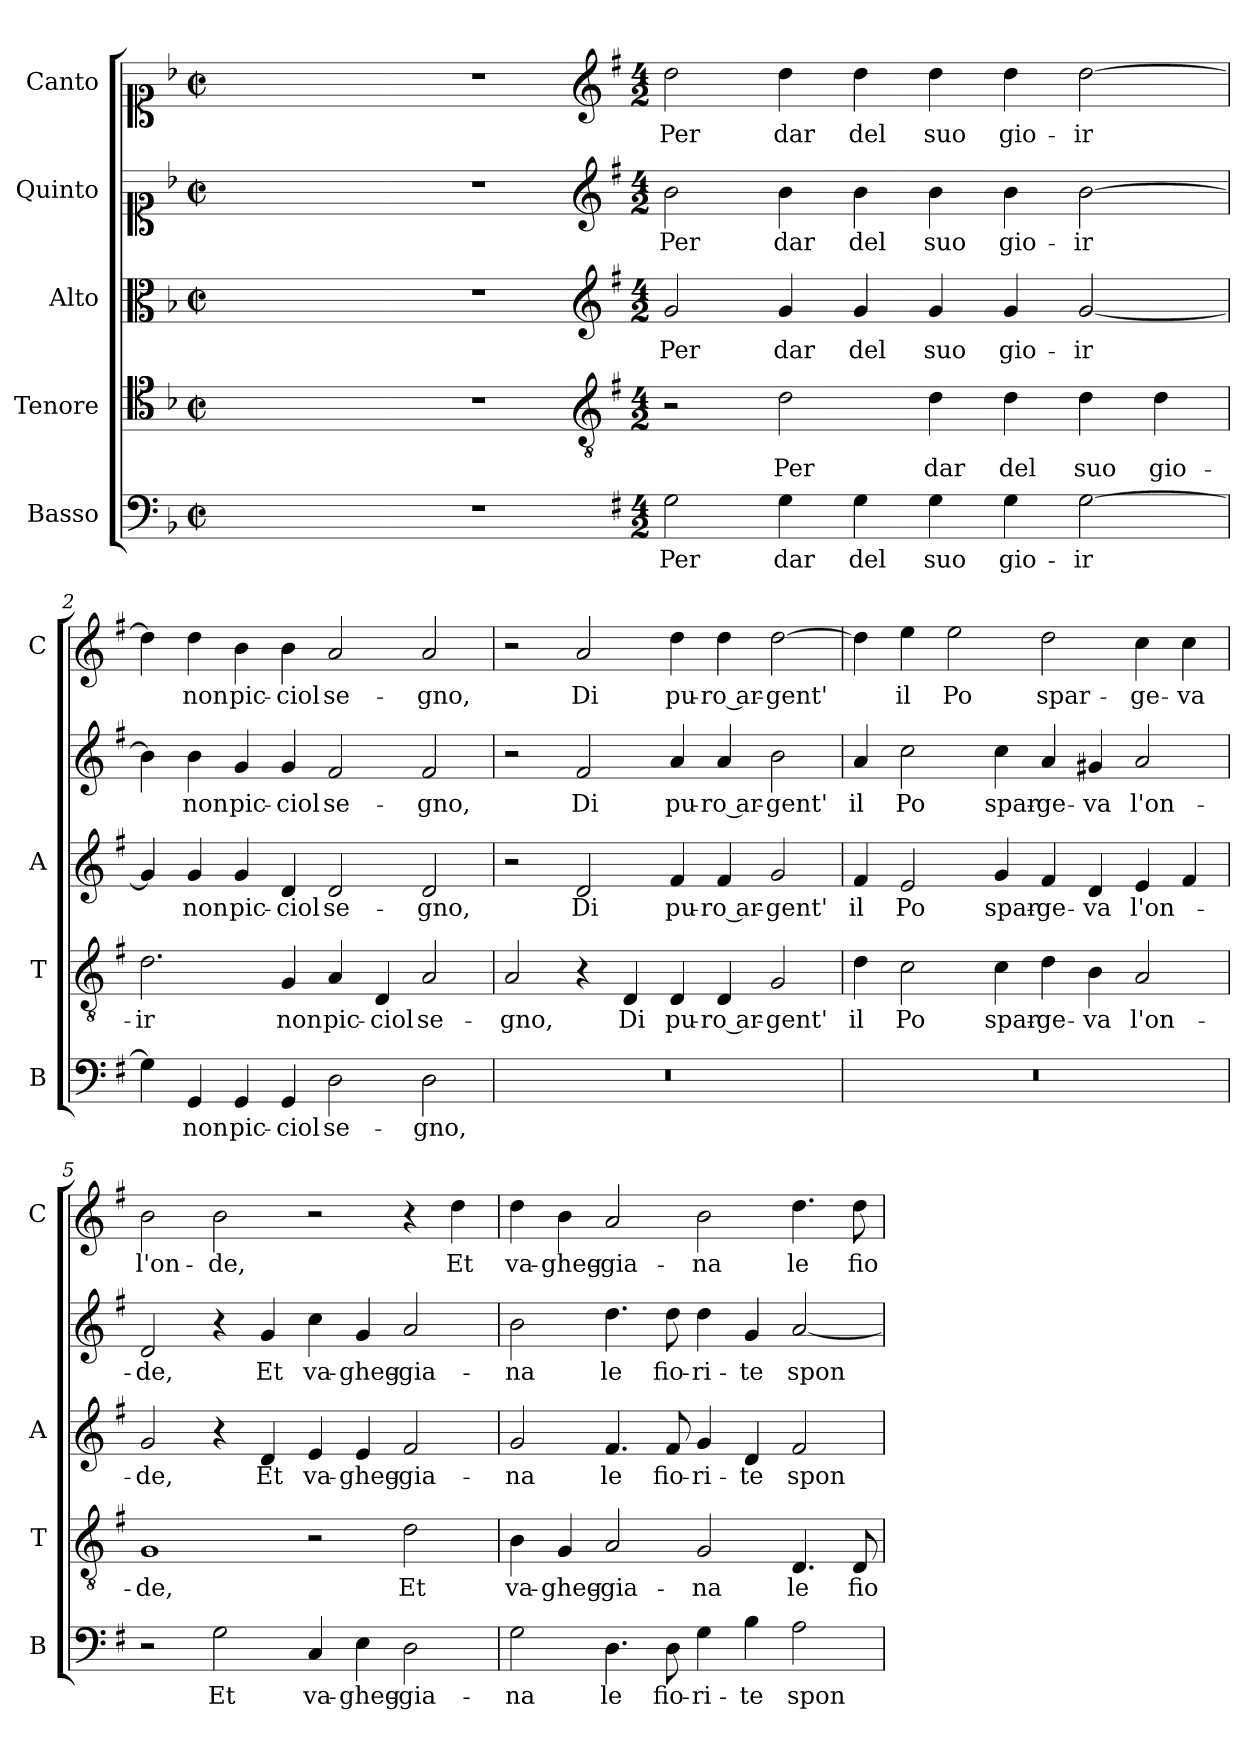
**kern	**text	**kern	**text	**kern	**text	**kern	**text	**kern	**text
*part5	*part5	*part4	*part4	*part3	*part3	*part2	*part2	*part1	*part1
*staff5	*staff5	*staff4	*staff4	*staff3	*staff3	*staff2	*staff2	*staff1	*staff1
*I"Basso	*	*I"Tenore	*	*I"Alto	*	*I"Quinto	*	*I"Canto	*
*I'B	*	*I'T	*	*I'A	*	*	*	*I'C	*
*clefF4	*	*clefC4	*	*clefC3	*	*clefC1	*	*clefC1	*
*k[b-]	*	*k[b-]	*	*k[b-]	*	*k[b-]	*	*k[b-]	*
*F:	*	*F:	*	*F:	*	*F:	*	*F:	*
*M2/2	*	*M2/2	*	*M2/2	*	*M2/2	*	*M2/2	*
*met(c|)	*	*met(c|)	*	*met(c|)	*	*met(c|)	*	*met(c|)	*
=	=	=	=	=	=	=	=	=	=
1ryy	.	1ryy	.	1ryy	.	1ryy	.	1ryy	.
=1X-	=1X-	=1X-	=1X-	=1X-	=1X-	=1X-	=1X-	=1X-	=1X-
1r	.	1r	.	1r	.	1r	.	1r	.
=1-	=1-	=1-	=1-	=1-	=1-	=1-	=1-	=1-	=1-
*	*	*clefGv2	*	*clefG2	*	*clefG2	*	*clefG2	*
*k[f#]	*	*k[f#]	*	*k[f#]	*	*k[f#]	*	*k[f#]	*
*G:	*	*G:	*	*G:	*	*G:	*	*G:	*
*M4/2	*	*M4/2	*	*M4/2	*	*M4/2	*	*M4/2	*
!	!LO:LY:b	!	!	!	!LO:LY:b	!	!LO:LY:b	!	!LO:LY:b
2G\	Per	2r	.	2g/	Per	2b\	Per	2dd\	Per
!	!LO:LY:b	!	!LO:LY:b	!	!LO:LY:b	!	!LO:LY:b	!	!LO:LY:b
4G\	dar	2d\	Per	4g/	dar	4b\	dar	4dd\	dar
!	!LO:LY:b	!	!	!	!LO:LY:b	!	!LO:LY:b	!	!LO:LY:b
4G\	del	.	.	4g/	del	4b\	del	4dd\	del
!	!LO:LY:b	!	!LO:LY:b	!	!LO:LY:b	!	!LO:LY:b	!	!LO:LY:b
4G\	suo	4d\	dar	4g/	suo	4b\	suo	4dd\	suo
!	!LO:LY:b	!	!LO:LY:b	!	!LO:LY:b	!	!LO:LY:b	!	!LO:LY:b
4G\	gio-	4d\	del	4g/	gio-	4b\	gio-	4dd\	gio-
!	!LO:LY:b	!	!LO:LY:b	!	!LO:LY:b	!	!LO:LY:b	!	!LO:LY:b
[2G\	-ir	4d\	suo	[2g/	-ir	[2b\	-ir	[2dd\	-ir
!	!	!	!LO:LY:b	!	!	!	!	!	!
.	.	4d\	gio-	.	.	.	.	.	.
=2	=2	=2	=2	=2	=2	=2	=2	=2	=2
!	!	!	!LO:LY:b	!	!	!	!	!	!
4G\]	.	2.d\	-ir	4g/]	.	4b\]	.	4dd\]	.
!	!LO:LY:b	!	!	!	!LO:LY:b	!	!LO:LY:b	!	!LO:LY:b
4GG/	non	.	.	4g/	non	4b\	non	4dd\	non
!	!LO:LY:b	!	!	!	!LO:LY:b	!	!LO:LY:b	!	!LO:LY:b
4GG/	pic-	.	.	4g/	pic-	4g/	pic-	4b\	pic-
!	!LO:LY:b	!	!LO:LY:b	!	!LO:LY:b	!	!LO:LY:b	!	!LO:LY:b
4GG/	-ciol	4G/	non	4d/	-ciol	4g/	-ciol	4b\	-ciol
!	!LO:LY:b	!	!LO:LY:b	!	!LO:LY:b	!	!LO:LY:b	!	!LO:LY:b
2D\	se-	4A/	pic-	2d/	se-	2f#/	se-	2a/	se-
!	!	!	!LO:LY:b	!	!	!	!	!	!
.	.	4D/	-ciol	.	.	.	.	.	.
!	!LO:LY:b	!	!LO:LY:b	!	!LO:LY:b	!	!LO:LY:b	!	!LO:LY:b
2D\	-gno,	2A/	se-	2d/	-gno,	2f#/	-gno,	2a/	-gno,
=3	=3	=3	=3	=3	=3	=3	=3	=3	=3
!	!	!	!LO:LY:b	!	!	!	!	!	!
0r	.	2A/	-gno,	2r	.	2r	.	2r	.
!	!	!	!	!	!LO:LY:b	!	!LO:LY:b	!	!LO:LY:b
.	.	4r	.	2d/	Di	2f#/	Di	2a/	Di
!	!	!	!LO:LY:b	!	!	!	!	!	!
.	.	4D/	Di	.	.	.	.	.	.
!	!	!	!LO:LY:b	!	!LO:LY:b	!	!LO:LY:b	!	!LO:LY:b
.	.	4D/	pu-	4f#/	pu-	4a/	pu-	4dd\	pu-
!	!	!	!LO:LY:b	!	!LO:LY:b	!	!LO:LY:b	!	!LO:LY:b
.	.	4D/	-ro ar-	4f#/	-ro ar-	4a/	-ro ar-	4dd\	-ro ar-
!	!	!	!LO:LY:b	!	!LO:LY:b	!	!LO:LY:b	!	!LO:LY:b
.	.	2G/	-gent'	2g/	-gent'	2b\	-gent'	[2dd\	-gent'
!!LO:LB:g=z
=4	=4	=4	=4	=4	=4	=4	=4	=4	=4
!	!	!	!LO:LY:b	!	!LO:LY:b	!	!LO:LY:b	!	!
0r	.	4d\	il	4f#/	il	4a/	il	4dd\]	.
!	!	!	!LO:LY:b	!	!LO:LY:b	!	!LO:LY:b	!	!LO:LY:b
.	.	2c\	Po	2e/	Po	2cc\	Po	4ee\	il
!	!	!	!	!	!	!	!	!	!LO:LY:b
.	.	.	.	.	.	.	.	2ee\	Po
!	!	!	!LO:LY:b	!	!LO:LY:b	!	!LO:LY:b	!	!
.	.	4c\	spar-	4g/	spar-	4cc\	spar-	.	.
!	!	!	!LO:LY:b	!	!LO:LY:b	!	!LO:LY:b	!	!LO:LY:b
.	.	4d\	-ge-	4f#/	-ge-	4a/	-ge-	2dd\	spar-
!	!	!	!LO:LY:b	!	!LO:LY:b	!	!LO:LY:b	!	!
.	.	4B\	-va	4d/	-va	4g#X/	-va	.	.
!	!	!	!LO:LY:b	!	!LO:LY:b	!	!LO:LY:b	!	!LO:LY:b
.	.	2A/	l'on-	4e/	l'on-	2a/	l'on-	4cc\	-ge-
!	!	!	!	!	!	!	!	!	!LO:LY:b
.	.	.	.	4f#/	.	.	.	4cc\	-va
=5	=5	=5	=5	=5	=5	=5	=5	=5	=5
!	!	!	!LO:LY:b	!	!LO:LY:b	!	!LO:LY:b	!	!LO:LY:b
2r	.	1G	-de,	2g/	-de,	2d/	-de,	2b\	l'on-
!	!LO:LY:b	!	!	!	!	!	!	!	!LO:LY:b
2G\	Et	.	.	4r	.	4r	.	2b\	-de,
!	!	!	!	!	!LO:LY:b	!	!LO:LY:b	!	!
.	.	.	.	4d/	Et	4g/	Et	.	.
!	!LO:LY:b	!	!	!	!LO:LY:b	!	!LO:LY:b	!	!
4C/	va-	2r	.	4e/	va-	4cc\	va-	2r	.
!	!LO:LY:b	!	!	!	!LO:LY:b	!	!LO:LY:b	!	!
4E\	-gheg-	.	.	4e/	-gheg-	4g/	-gheg-	.	.
!	!LO:LY:b	!	!LO:LY:b	!	!LO:LY:b	!	!LO:LY:b	!	!
2D\	-gia-	2d\	Et	2f#/	-gia-	2a/	-gia-	4r	.
!	!	!	!	!	!	!	!	!	!LO:LY:b
.	.	.	.	.	.	.	.	4dd\	Et
=6	=6	=6	=6	=6	=6	=6	=6	=6	=6
!	!LO:LY:b	!	!LO:LY:b	!	!LO:LY:b	!	!LO:LY:b	!	!LO:LY:b
2G\	-na	4B\	va-	2g/	-na	2b\	-na	4dd\	va-
!	!	!	!LO:LY:b	!	!	!	!	!	!LO:LY:b
.	.	4G/	-gheg-	.	.	.	.	4b\	-gheg-
!	!LO:LY:b	!	!LO:LY:b	!	!LO:LY:b	!	!LO:LY:b	!	!LO:LY:b
4.D\	le	2A/	-gia-	4.f#/	le	4.dd\	le	2a/	-gia-
!	!LO:LY:b	!	!	!	!LO:LY:b	!	!LO:LY:b	!	!
8D\	fio-	.	.	8f#/	fio-	8dd\	fio-	.	.
!	!LO:LY:b	!	!LO:LY:b	!	!LO:LY:b	!	!LO:LY:b	!	!LO:LY:b
4G\	-ri-	2G/	-na	4g/	-ri-	4dd\	-ri-	2b\	-na
!	!LO:LY:b	!	!	!	!LO:LY:b	!	!LO:LY:b	!	!
4B\	-te	.	.	4d/	-te	4g/	-te	.	.
!	!LO:LY:b	!	!LO:LY:b	!	!LO:LY:b	!	!LO:LY:b	!	!LO:LY:b
2A\	spon-	4.D/	le	2f#/	spon-	[2a/	spon-	4.dd\	le
!	!	!	!LO:LY:b	!	!	!	!	!	!LO:LY:b
.	.	8D/	fio-	.	.	.	.	8dd\	fio-
=	=	=	=	=	=	=	=	=	=
*-	*-	*-	*-	*-	*-	*-	*-	*-	*-
